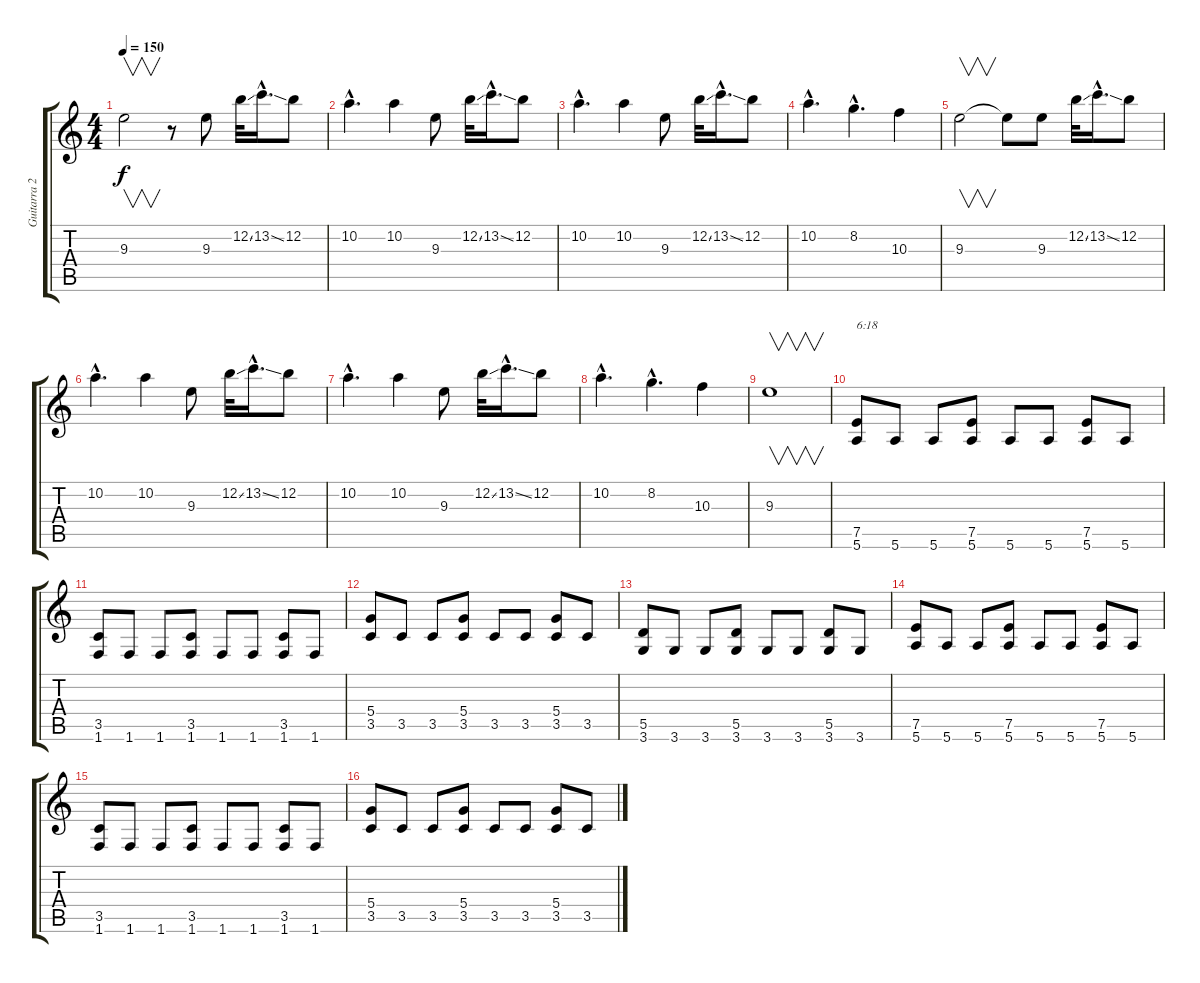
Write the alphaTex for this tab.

\track ("Guitarra 2" "Guitarra 2") {instrument distortionguitar}
\staff {score tabs}
\tuning (E4 B3 G3 D3 A2 E2) {hide}
\ts (4 4)
\tempo 150
\clef g2
\ks c
9.3.2{v dy f} r.8 9.3.8 12.2{ss}.32 13.2{ss hac}.16{d} 12.2.8 |
10.2{hac}.4{d} 10.2.4 9.3.8 12.2{ss}.32 13.2{ss hac}.16{d} 12.2.8 |
10.2{hac}.4{d} 10.2.4 9.3.8 12.2{ss}.32 13.2{ss hac}.16{d} 12.2.8 |
10.2{hac}.4{d} 8.2{hac}.4{d} 10.3.4 |
9.3.2{v} 9.3{t}.8 9.3.8 12.2{ss}.32 13.2{ss hac}.16{d} 12.2.8 |
10.2{hac}.4{d} 10.2.4 9.3.8 12.2{ss}.32 13.2{ss hac}.16{d} 12.2.8 |
10.2{hac}.4{d} 10.2.4 9.3.8 12.2{ss}.32 13.2{ss hac}.16{d} 12.2.8 |
10.2{hac}.4{d} 8.2{hac}.4{d} 10.3.4 |
9.3.1{v} |
(7.5 5.6).8{txt "6:18"} 5.6.8 5.6.8 (7.5 5.6).8 5.6.8 5.6.8 (7.5 5.6).8 5.6.8 |
(3.5 1.6).8 1.6.8 1.6.8 (3.5 1.6).8 1.6.8 1.6.8 (3.5 1.6).8 1.6.8 |
(5.4 3.5).8 3.5.8 3.5.8 (5.4 3.5).8 3.5.8 3.5.8 (5.4 3.5).8 3.5.8 |
(5.5 3.6).8 3.6.8 3.6.8 (5.5 3.6).8 3.6.8 3.6.8 (5.5 3.6).8 3.6.8 |
(7.5 5.6).8 5.6.8 5.6.8 (7.5 5.6).8 5.6.8 5.6.8 (7.5 5.6).8 5.6.8 |
(3.5 1.6).8 1.6.8 1.6.8 (3.5 1.6).8 1.6.8 1.6.8 (3.5 1.6).8 1.6.8 |
(5.4 3.5).8 3.5.8 3.5.8 (5.4 3.5).8 3.5.8 3.5.8 (5.4 3.5).8 3.5.8
